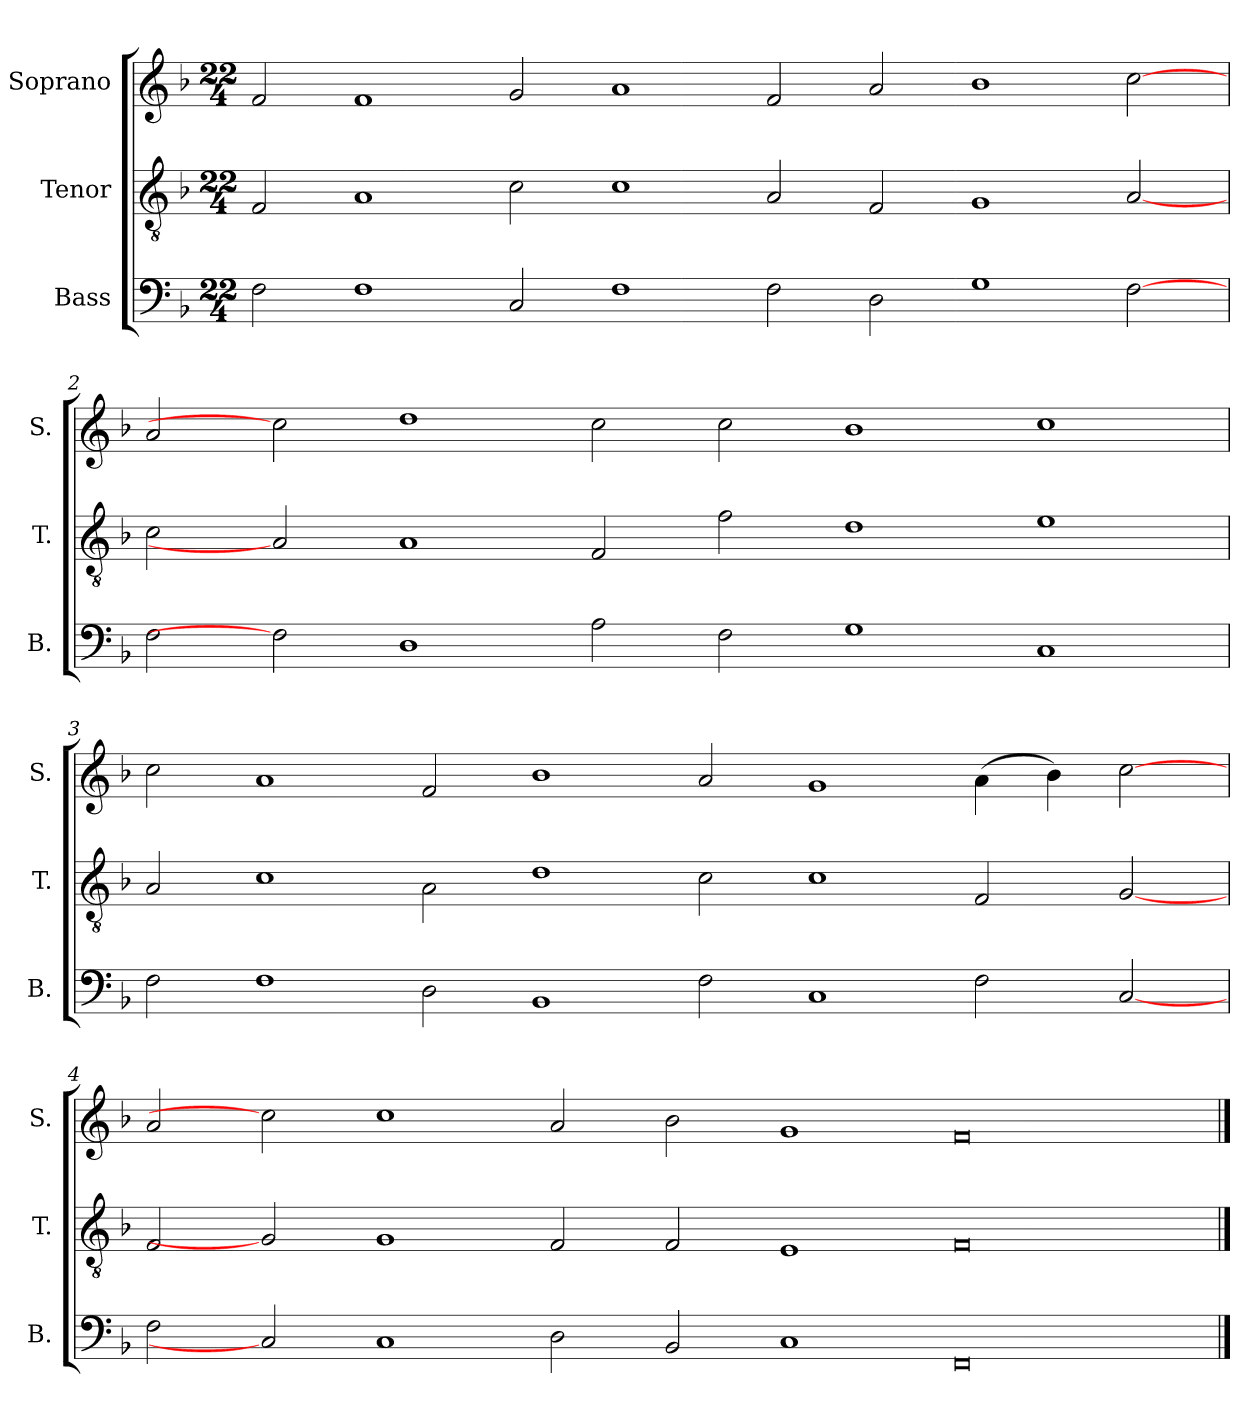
**kern	**kern	**kern
*part3	*part2	*part1
*staff3	*staff2	*staff1
*I"Bass	*I"Tenor	*I"Soprano
*I'B.	*I'T.	*I'S.
*clefF4	*clefGv2	*clefG2
*k[b-]	*k[b-]	*k[b-]
*F:	*F:	*F:
*M22/4	*M22/4	*M22/4
=1	=1	=1
2F\	2F/	2f/
1F	1A	1f
2C/	2c\	2g/
1F	1c	1a
2F\	2A/	2f/
2D\	2F/	2a/
1G	1G	1b-
[2F	[2A	[2cc
=2	=2	=2
2F\	2c\	2a/
2F]	2A]	2cc]
1D	1A	1dd
2A\	2F/	2cc\
2F\	2f\	2cc\
1G	1d	1b-
1C	1e	1cc
=3	=3	=3
2F\	2A/	2cc\
1F	1c	1a
2D\	2A\	2f/
1BB-	1d	1b-
2F\	2c\	2a/
1C	1c	1g
2F\	2F/	(4a\
.	.	4b-\)
[2C	[2G	[2cc
=4	=4	=4
2F\	2F/	2a/
2C]	2G]	2cc]
1C	1G	1cc
2D\	2F/	2a/
2BB-/	2F/	2b-\
1C	1E	1g
0FF	0F	0f
==	==	==
*-	*-	*-
